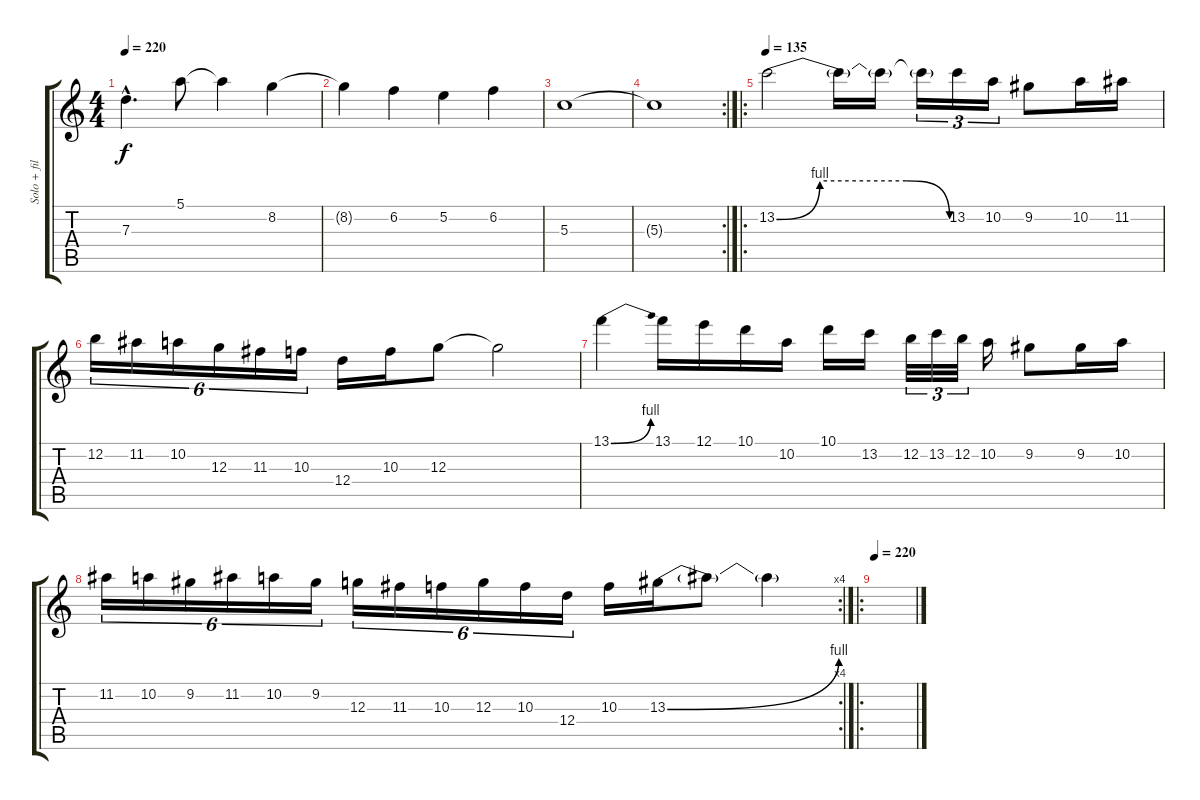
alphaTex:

\track ("Solo + fill" "Solo + fil") {instrument distortionguitar}
\staff {score tabs}
\tuning (E4 B3 G3 D3 A2 E2) {hide}
\ts (4 4)
\tempo 220
\clef g2
\ks c
7.3{hac}.4{d dy f} 5.1.8 5.1{t}.4 8.2.4 |
8.2{t}.4 6.2.4 5.2.4 6.2.4 |
5.3.1 |
\rc 2
5.3{t}.1 |
\ro
\tempo 135
13.2{be (custom 0 0 15 4 30 4 45 4 60 0)}.2 13.2{t}.16 13.2{t}.16 13.2{t}.16{tu (3 2)} 13.2.16{tu (3 2)} 10.2.16{tu (3 2)} 9.2.8 10.2.16 11.2.16 |
12.2.16{tu (6 4)} 11.2.16{tu (6 4)} 10.2.16{tu (6 4)} 12.3.16{tu (6 4)} 11.3.16{tu (6 4)} 10.3.16{tu (6 4)} 12.4.16 10.3.16 12.3.8 12.3{t}.2 |
13.1{be (bend 0 0 60 4)}.4 13.1.16 12.1.16 10.1.16 10.2.16 10.1.16 13.2.16 12.2.32{tu (3 2)} 13.2.32{tu (3 2)} 12.2.32{tu (3 2)} 10.2.16 9.2.8 9.2.16 10.2.16 |
\rc 4
11.2.16{tu (6 4)} 10.2.16{tu (6 4)} 9.2.16{tu (6 4)} 11.2.16{tu (6 4)} 10.2.16{tu (6 4)} 9.2.16{tu (6 4)} 12.3.16{tu (6 4)} 11.3.16{tu (6 4)} 10.3.16{tu (6 4)} 12.3.16{tu (6 4)} 10.3.16{tu (6 4)} 12.4.16{tu (6 4)} 10.3.16 13.3{be (bend 0 0 60 4)}.16 13.3{t}.8 13.3{t}.4 |
\ro
\tempo 220
